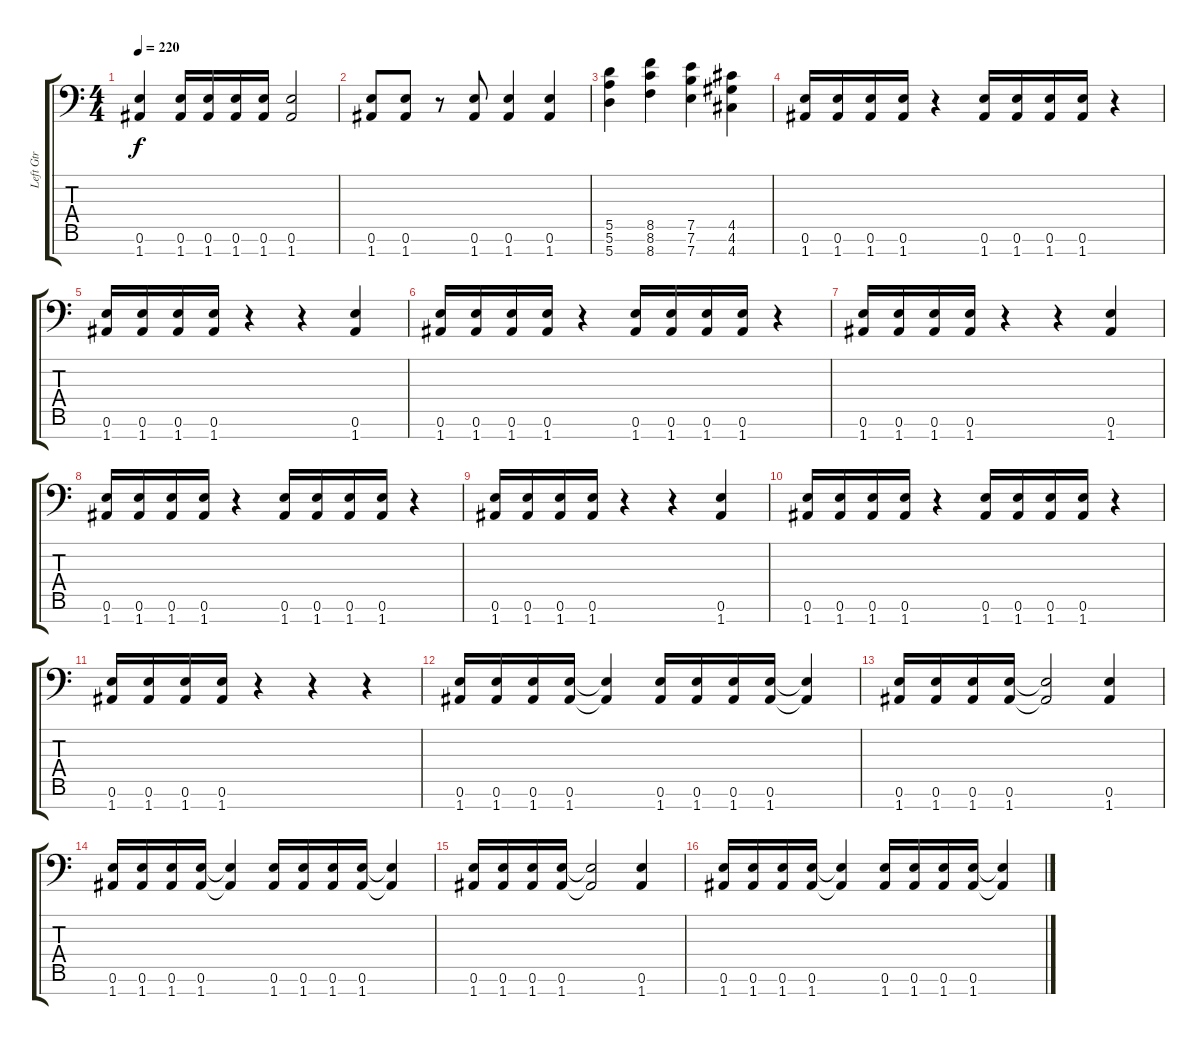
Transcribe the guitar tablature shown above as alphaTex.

\track ("Left Gtr" "Left Gtr") {instrument distortionguitar}
\staff {score tabs}
\tuning (E4 B3 G3 D3 A2 E2 A1) {hide}
\ts (4 4)
\tempo 220
\clef f4
\ks c
(0.6 1.7).4{dy f} (0.6 1.7).16 (0.6 1.7).16 (0.6 1.7).16 (0.6 1.7).16 (0.6 1.7).2 |
(0.6 1.7).8 (0.6 1.7).8 r.8 (0.6 1.7).8 (0.6 1.7).4 (0.6 1.7).4 |
(5.5 5.6 5.7).4 (8.5 8.6 8.7).4 (7.5 7.6 7.7).4 (4.5 4.6 4.7).4 |
(0.6 1.7).16 (0.6 1.7).16 (0.6 1.7).16 (0.6 1.7).16 r.4 (0.6 1.7).16 (0.6 1.7).16 (0.6 1.7).16 (0.6 1.7).16 r.4 |
(0.6 1.7).16 (0.6 1.7).16 (0.6 1.7).16 (0.6 1.7).16 r.4 r.4 (0.6 1.7).4 |
(0.6 1.7).16 (0.6 1.7).16 (0.6 1.7).16 (0.6 1.7).16 r.4 (0.6 1.7).16 (0.6 1.7).16 (0.6 1.7).16 (0.6 1.7).16 r.4 |
(0.6 1.7).16 (0.6 1.7).16 (0.6 1.7).16 (0.6 1.7).16 r.4 r.4 (0.6 1.7).4 |
(0.6 1.7).16 (0.6 1.7).16 (0.6 1.7).16 (0.6 1.7).16 r.4 (0.6 1.7).16 (0.6 1.7).16 (0.6 1.7).16 (0.6 1.7).16 r.4 |
(0.6 1.7).16 (0.6 1.7).16 (0.6 1.7).16 (0.6 1.7).16 r.4 r.4 (0.6 1.7).4 |
(0.6 1.7).16 (0.6 1.7).16 (0.6 1.7).16 (0.6 1.7).16 r.4 (0.6 1.7).16 (0.6 1.7).16 (0.6 1.7).16 (0.6 1.7).16 r.4 |
(0.6 1.7).16 (0.6 1.7).16 (0.6 1.7).16 (0.6 1.7).16 r.4 r.4 r.4 |
(0.6 1.7).16 (0.6 1.7).16 (0.6 1.7).16 (0.6 1.7).16 (0.6{t} 1.7{t}).4 (0.6 1.7).16 (0.6 1.7).16 (0.6 1.7).16 (0.6 1.7).16 (0.6{t} 1.7{t}).4 |
(0.6 1.7).16 (0.6 1.7).16 (0.6 1.7).16 (0.6 1.7).16 (0.6{t} 1.7{t}).2 (0.6 1.7).4 |
(0.6 1.7).16 (0.6 1.7).16 (0.6 1.7).16 (0.6 1.7).16 (0.6{t} 1.7{t}).4 (0.6 1.7).16 (0.6 1.7).16 (0.6 1.7).16 (0.6 1.7).16 (0.6{t} 1.7{t}).4 |
(0.6 1.7).16 (0.6 1.7).16 (0.6 1.7).16 (0.6 1.7).16 (0.6{t} 1.7{t}).2 (0.6 1.7).4 |
(0.6 1.7).16 (0.6 1.7).16 (0.6 1.7).16 (0.6 1.7).16 (0.6{t} 1.7{t}).4 (0.6 1.7).16 (0.6 1.7).16 (0.6 1.7).16 (0.6 1.7).16 (0.6{t} 1.7{t}).4
